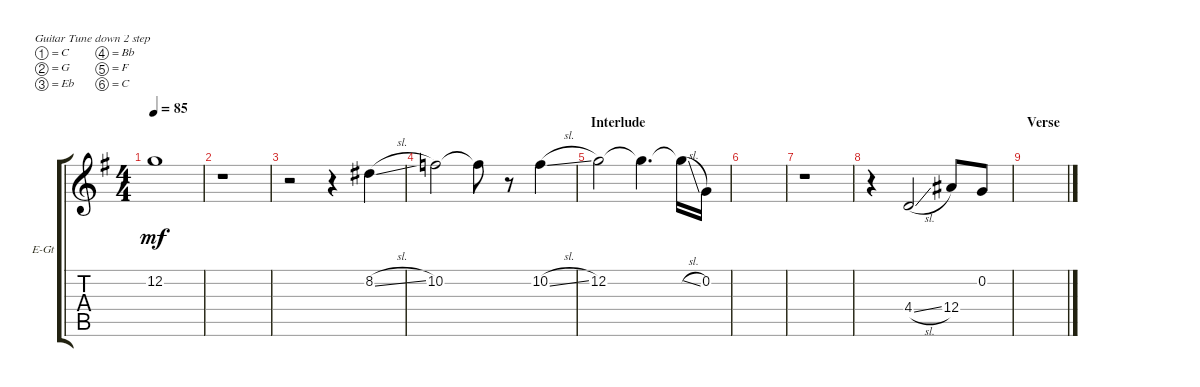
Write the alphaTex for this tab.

\defaultSystemsLayout 4
\bracketExtendMode groupsimilarinstruments
\firstSystemTrackNameOrientation horizontal
\otherSystemsTrackNameOrientation horizontal
\track ("Guitar 4" "E-Gt") {instrument distortionguitar}
\staff {score tabs}
\tuning (C4 G3 Eb3 Bb2 F2 C2)
\ts (4 4)
\tempo 85
\clef g2
\ks g
12.2.1{dy mf} |
r.1 |
r.2 r.4 8.2{sl}.4 |
10.2.2 10.2{t}.8 r.8 10.2{sl}.4 |
\section ("" "Interlude")
12.2.2 12.2{t}.4{d} 12.2{sl t}.16 0.2.16 |
|
r.1 |
r.4 4.4{sl}.2 12.4.8 0.2.8 |
\section ("" "Verse")
